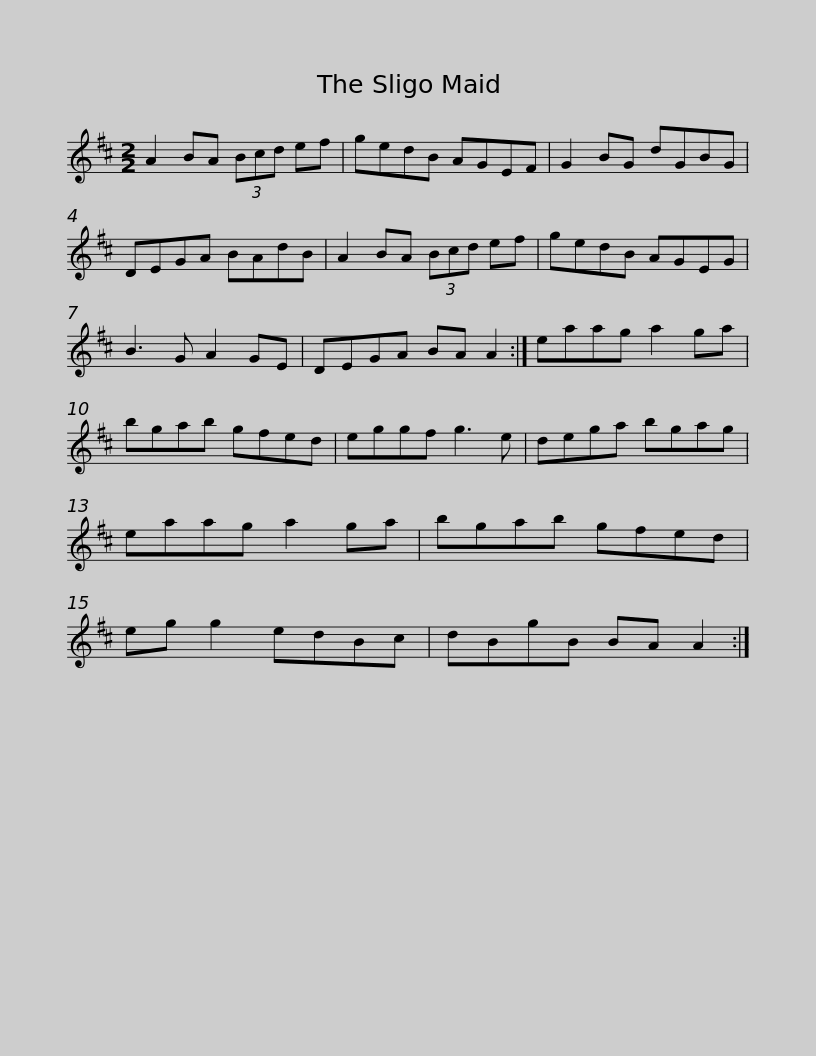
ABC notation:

X:1
L:1/8
M:2/2
I:linebreak $
K:D
V:1 treble
V:1
 A2 BA (3Bcd ef | gedB AGEF | G2 BG dGBG | DEGA BAdB | A2 BA (3Bcd ef |$ %5
 gedB AGEG | B3 G A2 GE | DEGA BA A2 :| eaag a2 ga | bgab gfed | %10
 eggf g3 e |$ dega bgag | eaag a2 ga | bgab gfed | eg g2 edBc | %15
 dBgB BA A2 :| %16
